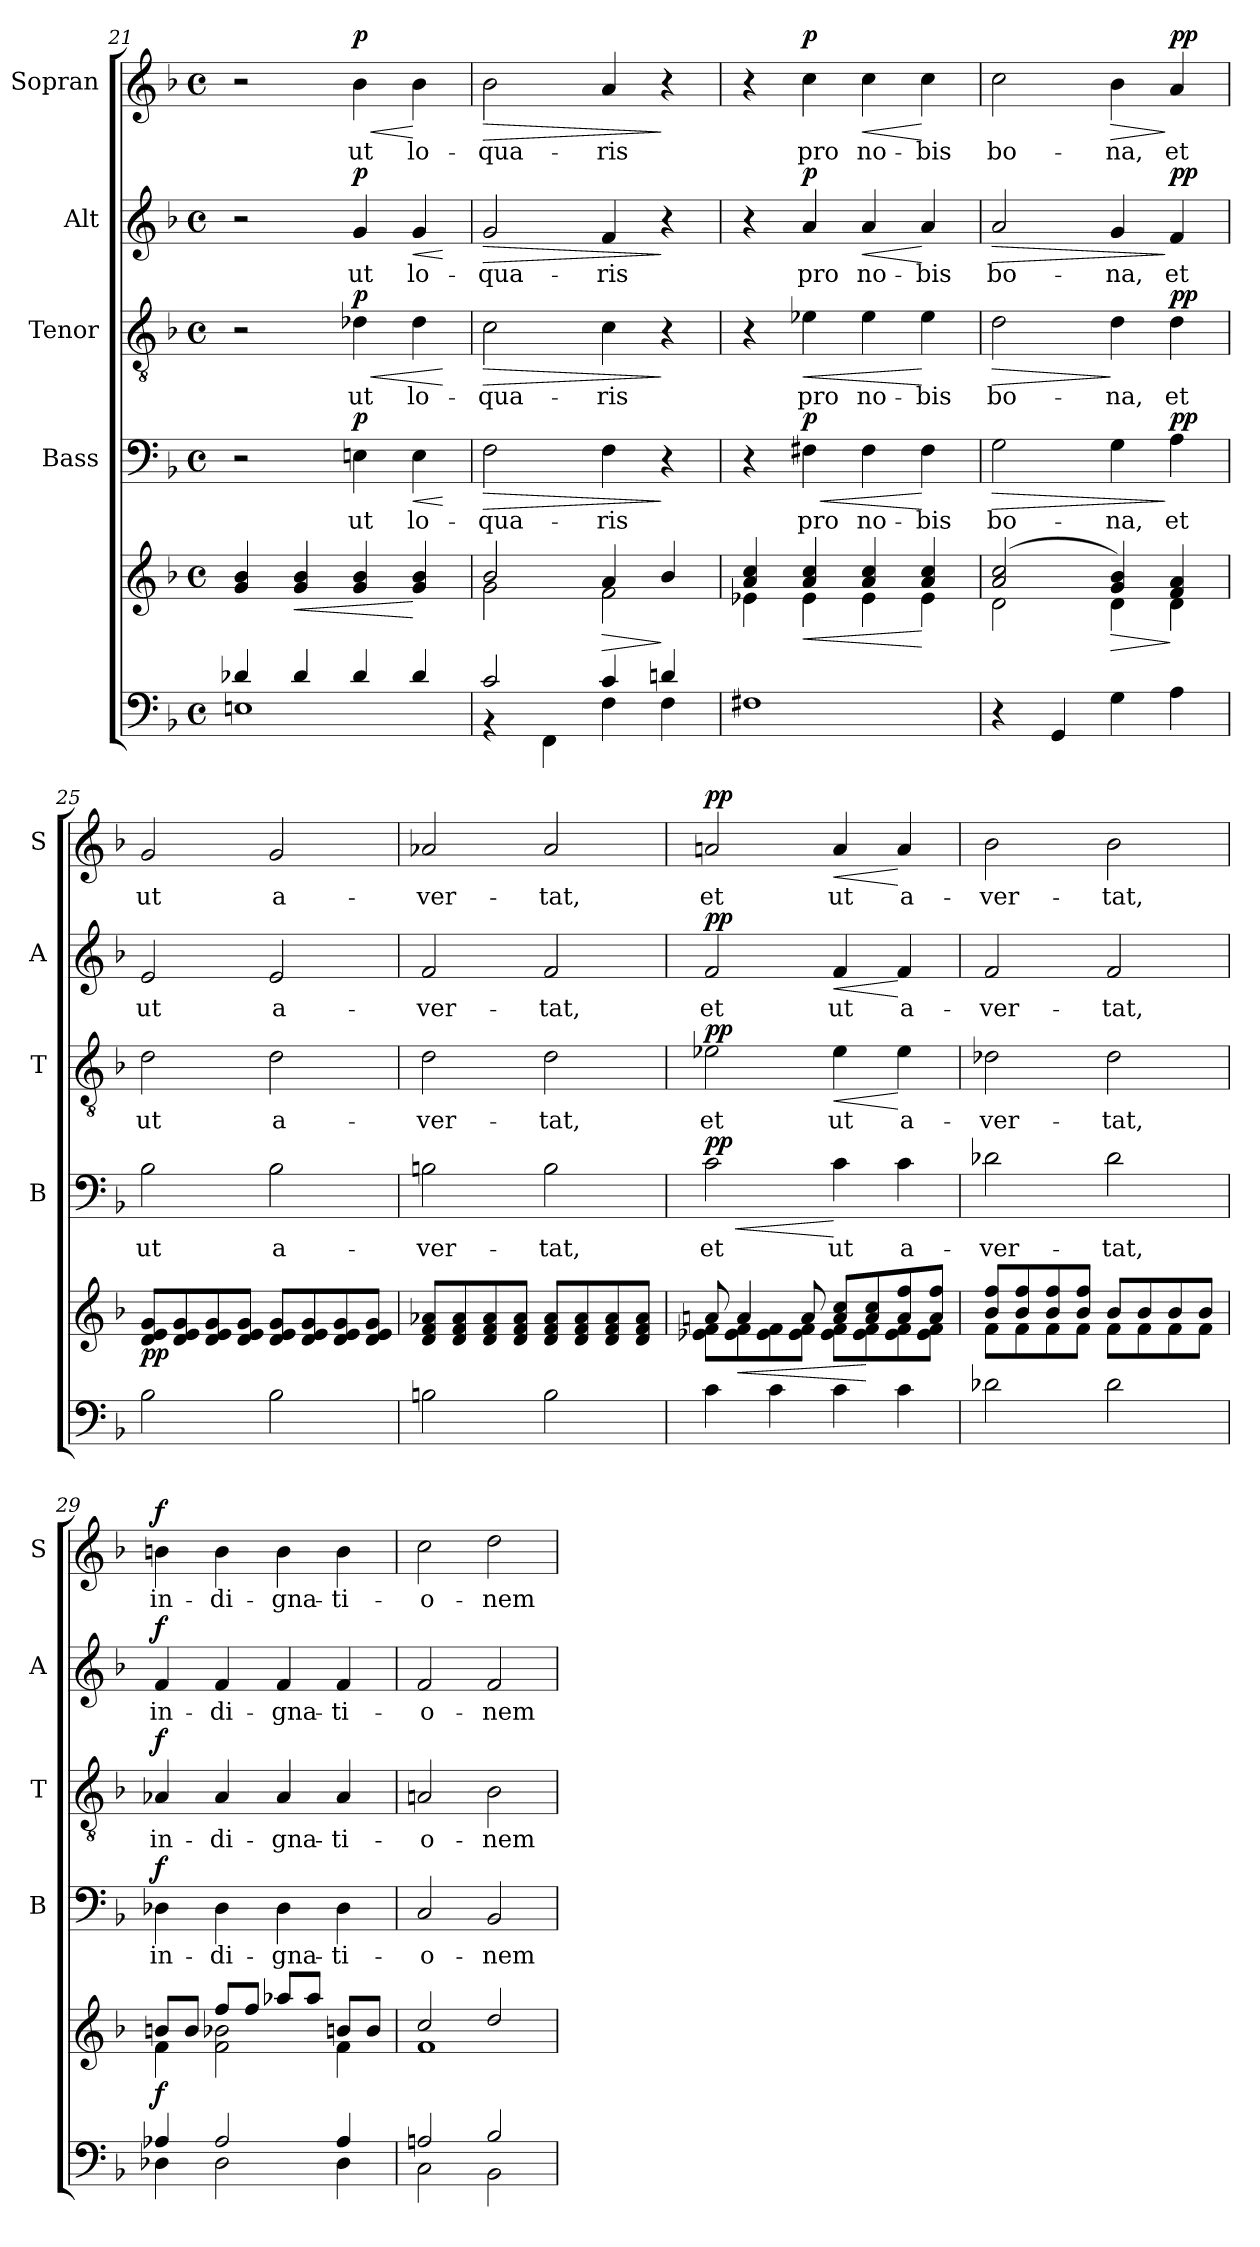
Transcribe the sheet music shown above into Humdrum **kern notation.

**kern	**kern	**dynam	**kern	**text	**dynam	**kern	**text	**dynam	**kern	**text	**dynam	**kern	**text	**dynam
*part5	*part5	*part5	*part4	*part4	*part4	*part3	*part3	*part3	*part2	*part2	*part2	*part1	*part1	*part1
*staff6	*staff5	*staff5/6	*staff4	*staff4	*staff4	*staff3	*staff3	*staff3	*staff2	*staff2	*staff2	*staff1	*staff1	*staff1
*	*	*	*I"Bass	*	*	*I"Tenor	*	*	*I"Alt	*	*	*I"Sopran	*	*
*	*	*	*I'B	*	*	*I'T	*	*	*I'A	*	*	*I'S	*	*
!!LO:LB:g=z
*clefF4	*clefG2	*	*clefF4	*	*	*clefGv2	*	*	*clefG2	*	*	*clefG2	*	*
*k[b-]	*k[b-]	*	*k[b-]	*	*	*k[b-]	*	*	*k[b-]	*	*	*k[b-]	*	*
*F:	*F:	*	*F:	*	*	*F:	*	*	*F:	*	*	*F:	*	*
*M4/4	*M4/4	*	*M4/4	*	*	*M4/4	*	*	*M4/4	*	*	*M4/4	*	*
*met(c)	*met(c)	*	*met(c)	*	*	*met(c)	*	*	*met(c)	*	*	*met(c)	*	*
=21	=21	=21	=21	=21	=21	=21	=21	=21	=21	=21	=21	=21	=21	=21
*^	*	*	*	*	*	*	*	*	*	*	*	*	*	*
4d-X/	1En	4g/ 4b-/	.	2r	.	.	2r	.	.	2r	.	.	2r	.	.
!	!	!	!LO:HP:b	!	!	!	!	!	!	!	!	!	!	!	!
4d-/	.	4g/ 4b-/	<	.	.	.	.	.	.	.	.	.	.	.	.
!	!	!	!	!	!LO:LY:b	!LO:DY:a	!	!LO:LY:b	!LO:HP:b	!	!LO:LY:b	!	!	!LO:LY:b	!LO:HP:b
!	!	!	!	!	!	!	!	!	!LO:DY:n=1:a	!	!	!LO:DY:a	!	!	!LO:DY:n=1:a
4d-/	.	4g/ 4b-/	.	4En\	ut	p	4d-X\	ut	< p	4g/	ut	p	4b-\	ut	< p
!	!	!	!	!	!LO:LY:b	!LO:HP:b	!	!LO:LY:b	!	!	!LO:LY:b	!LO:HP:b	!	!LO:LY:b	!
4d-/	.	4g/ 4b-/	[	4E\	lo-	<	4d-\	lo-	.	4g/	lo-	<	4b-\	lo-	[
*v	*v	*	*	*	*	*	*	*	*	*	*	*	*	*	*
.	.	.	.	.	[	.	.	[	.	.	[	.	.	.
=22	=22	=22	=22	=22	=22	=22	=22	=22	=22	=22	=22	=22	=22	=22
*^	*^	*	*	*	*	*	*	*	*	*	*	*	*	*
!	!	!	!	!	!	!LO:LY:b	!LO:HP:b	!	!LO:LY:b	!LO:HP:b	!	!LO:LY:b	!LO:HP:b	!	!LO:LY:b	!LO:HP:b
2c/	4rBB	2b-/	2g\	.	2F\	-qua-	>	2c\	-qua-	>	2g/	-qua-	>	2b-\	-qua-	>
.	4FF\	.	.	.	.	.	.	.	.	.	.	.	.	.	.	.
!	!	!	!	!LO:HP:b	!	!LO:LY:b	!	!	!LO:LY:b	!	!	!LO:LY:b	!	!	!LO:LY:b	!
4c/	4F\	4a/	2f\	>	4F\	-ris	.	4c\	-ris	.	4f/	-ris	.	4a/	-ris	.
4dn/	4F\	4b-/	.	]	4r	.	]	4r	.	]	4r	.	]	4r	.	]
*v	*v	*	*	*	*	*	*	*	*	*	*	*	*	*	*	*
=23	=23	=23	=23	=23	=23	=23	=23	=23	=23	=23	=23	=23	=23	=23	=23
1F#X	4a/ 4cc/	4e-X\	.	4r	.	.	4r	.	.	4r	.	.	4r	.	.
!	!	!	!LO:HP:b	!	!LO:LY:b	!LO:HP:b	!	!LO:LY:b	!LO:HP:b	!	!LO:LY:b	!	!	!LO:LY:b	!
!	!	!	!	!	!	!LO:DY:n=1:a	!	!	!	!	!	!LO:DY:a	!	!	!LO:DY:a
.	4a/ 4cc/	4e-\	<	4F#X\	pro	< p	4e-X\	pro	<	4a/	pro	p	4cc\	pro	p
!	!	!	!	!	!LO:LY:b	!	!	!LO:LY:b	!	!	!LO:LY:b	!LO:HP:b	!	!LO:LY:b	!LO:HP:b
.	4a/ 4cc/	4e-\	.	4F#\	no-	.	4e-\	no-	.	4a/	no-	<	4cc\	no-	<
!	!	!	!	!	!LO:LY:b	!	!	!LO:LY:b	!	!	!LO:LY:b	!	!	!LO:LY:b	!
.	4a/ 4cc/	4e-\	[	4F#\	-bis	[	4e-\	-bis	[	4a/	-bis	[	4cc\	-bis	[
=24	=24	=24	=24	=24	=24	=24	=24	=24	=24	=24	=24	=24	=24	=24	=24
!	!	!	!	!	!LO:LY:b	!LO:HP:b	!	!LO:LY:b	!LO:HP:b	!	!LO:LY:b	!LO:HP:b	!	!LO:LY:b	!
4r	(2a/ 2cc/	2d\	.	2G\	bo-	>	2d\	bo-	>	2a/	bo-	>	2cc\	bo-	.
4GG/	.	.	.	.	.	.	.	.	.	.	.	.	.	.	.
!	!	!	!LO:HP:b	!	!LO:LY:b	!	!	!LO:LY:b	!	!	!LO:LY:b	!	!	!LO:LY:b	!LO:HP:b
4G\	4g/ 4b-/)	4d\	>	4G\	-na,	.	4d\	-na,	]	4g/	-na,	.	4b-\	-na,	>
!	!	!	!	!	!LO:LY:b	!LO:DY:n=1:a	!	!LO:LY:b	!LO:DY:a	!	!LO:LY:b	!LO:DY:n=1:a	!	!LO:LY:b	!LO:DY:n=1:a
4A\	4f/ 4a/	4d\	]	4A\	et	] pp	4d\	et	pp	4f/	et	] pp	4a/	et	] pp
=25	=25	=25	=25	=25	=25	=25	=25	=25	=25	=25	=25	=25	=25	=25	=25
!	!	!	!LO:DY:b	!	!LO:LY:b	!	!	!LO:LY:b	!	!	!LO:LY:b	!	!	!LO:LY:b	!
*	*v	*v	*	*	*	*	*	*	*	*	*	*	*	*	*
2B-\	8d/ 8e/ 8g/L	pp	2B-\	ut	.	2d\	ut	.	2e/	ut	.	2g/	ut	.
.	8d/ 8e/ 8g/	.	.	.	.	.	.	.	.	.	.	.	.	.
.	8d/ 8e/ 8g/	.	.	.	.	.	.	.	.	.	.	.	.	.
.	8d/ 8e/ 8g/J	.	.	.	.	.	.	.	.	.	.	.	.	.
!	!	!	!	!LO:LY:b	!	!	!LO:LY:b	!	!	!LO:LY:b	!	!	!LO:LY:b	!
2B-\	8d/ 8e/ 8g/L	.	2B-\	a-	.	2d\	a-	.	2e/	a-	.	2g/	a-	.
.	8d/ 8e/ 8g/	.	.	.	.	.	.	.	.	.	.	.	.	.
.	8d/ 8e/ 8g/	.	.	.	.	.	.	.	.	.	.	.	.	.
.	8d/ 8e/ 8g/J	.	.	.	.	.	.	.	.	.	.	.	.	.
!!LO:PB:g=z
=26	=26	=26	=26	=26	=26	=26	=26	=26	=26	=26	=26	=26	=26	=26
!	!	!	!	!LO:LY:b	!	!	!LO:LY:b	!	!	!LO:LY:b	!	!	!LO:LY:b	!
2Bn\	8d/ 8f/ 8a-X/L	.	2Bn\	-ver-	.	2d\	-ver-	.	2f/	-ver-	.	2a-X/	-ver-	.
.	8d/ 8f/ 8a-/	.	.	.	.	.	.	.	.	.	.	.	.	.
.	8d/ 8f/ 8a-/	.	.	.	.	.	.	.	.	.	.	.	.	.
.	8d/ 8f/ 8a-/J	.	.	.	.	.	.	.	.	.	.	.	.	.
!	!	!	!	!LO:LY:b	!	!	!LO:LY:b	!	!	!LO:LY:b	!	!	!LO:LY:b	!
2B\	8d/ 8f/ 8a-/L	.	2B\	-tat,	.	2d\	-tat,	.	2f/	-tat,	.	2a-/	-tat,	.
.	8d/ 8f/ 8a-/	.	.	.	.	.	.	.	.	.	.	.	.	.
.	8d/ 8f/ 8a-/	.	.	.	.	.	.	.	.	.	.	.	.	.
.	8d/ 8f/ 8a-/J	.	.	.	.	.	.	.	.	.	.	.	.	.
=27	=27	=27	=27	=27	=27	=27	=27	=27	=27	=27	=27	=27	=27	=27
*	*^	*	*	*	*	*	*	*	*	*	*	*	*	*
!	!	!	!	!	!LO:LY:b	!LO:HP:b	!	!LO:LY:b	!	!	!LO:LY:b	!	!	!LO:LY:b	!
!	!	!	!	!	!	!LO:DY:n=1:a	!	!	!LO:DY:a	!	!	!LO:DY:a	!	!	!LO:DY:a
4c\	8an/	8e-X\ 8f\L	.	2c\	et	< pp	2e-X\	et	pp	2f/	et	pp	2an/	et	pp
!	!	!	!LO:HP:b	!	!	!	!	!	!	!	!	!	!	!	!
.	4a/	8e-\ 8f\	<	.	.	.	.	.	.	.	.	.	.	.	.
4c\	.	8e-\ 8f\	.	.	.	.	.	.	.	.	.	.	.	.	.
.	8a/	8e-\ 8f\J	.	.	.	.	.	.	.	.	.	.	.	.	.
!	!	!	!	!	!LO:LY:b	!	!	!LO:LY:b	!LO:HP:b	!	!LO:LY:b	!LO:HP:b	!	!LO:LY:b	!LO:HP:b
4c\	8a/ 8cc/L	8e-\ 8f\L	.	4c\	ut	[	4e-\	ut	<	4f/	ut	<	4a/	ut	<
.	8a/ 8cc/	8e-\ 8f\	[	.	.	.	.	.	.	.	.	.	.	.	.
!	!	!	!	!	!LO:LY:b	!	!	!LO:LY:b	!	!	!LO:LY:b	!	!	!LO:LY:b	!
4c\	8a/ 8ff/	8e-\ 8f\	.	4c\	a-	.	4e-\	a-	[	4f/	a-	[	4a/	a-	[
.	8a/ 8ff/J	8e-\ 8f\J	.	.	.	.	.	.	.	.	.	.	.	.	.
=28	=28	=28	=28	=28	=28	=28	=28	=28	=28	=28	=28	=28	=28	=28	=28
!	!	!	!	!	!LO:LY:b	!	!	!LO:LY:b	!	!	!LO:LY:b	!	!	!LO:LY:b	!
2d-X\	8b-/ 8ff/L	8f\L	.	2d-X\	-ver-	.	2d-X\	-ver-	.	2f/	-ver-	.	2b-\	-ver-	.
.	8b-/ 8ff/	8f\	.	.	.	.	.	.	.	.	.	.	.	.	.
.	8b-/ 8ff/	8f\	.	.	.	.	.	.	.	.	.	.	.	.	.
.	8b-/ 8ff/J	8f\J	.	.	.	.	.	.	.	.	.	.	.	.	.
!	!	!	!	!	!LO:LY:b	!	!	!LO:LY:b	!	!	!LO:LY:b	!	!	!LO:LY:b	!
2d-\	8b-/L	8f\L	.	2d-\	-tat,	.	2d-\	-tat,	.	2f/	-tat,	.	2b-\	-tat,	.
.	8b-/	8f\	.	.	.	.	.	.	.	.	.	.	.	.	.
.	8b-/	8f\	.	.	.	.	.	.	.	.	.	.	.	.	.
.	8b-/J	8f\J	.	.	.	.	.	.	.	.	.	.	.	.	.
=29	=29	=29	=29	=29	=29	=29	=29	=29	=29	=29	=29	=29	=29	=29	=29
*^	*	*	*	*	*	*	*	*	*	*	*	*	*	*	*
!	!	!	!	!LO:DY:b	!	!LO:LY:b	!LO:DY:a	!	!LO:LY:b	!LO:DY:a	!	!LO:LY:b	!LO:DY:a	!	!LO:LY:b	!LO:DY:a
4A-X/	4D-X\	8bn/L	4f\	f	4D-X\	in-	f	4A-X/	in-	f	4f/	in-	f	4bn\	in-	f
.	.	8b/J	.	.	.	.	.	.	.	.	.	.	.	.	.	.
!	!	!	!	!	!	!LO:LY:b	!	!	!LO:LY:b	!	!	!LO:LY:b	!	!	!LO:LY:b	!
2A-/	2D-\	8ff/L	2f\ 2b-\	.	4D-\	-di-	.	4A-/	-di-	.	4f/	-di-	.	4b\	-di-	.
.	.	8ff/J	.	.	.	.	.	.	.	.	.	.	.	.	.	.
!	!	!	!	!	!	!LO:LY:b	!	!	!LO:LY:b	!	!	!LO:LY:b	!	!	!LO:LY:b	!
.	.	8aa-X/L	.	.	4D-\	-gna-	.	4A-/	-gna-	.	4f/	-gna-	.	4b\	-gna-	.
.	.	8aa-/J	.	.	.	.	.	.	.	.	.	.	.	.	.	.
!	!	!	!	!	!	!LO:LY:b	!	!	!LO:LY:b	!	!	!LO:LY:b	!	!	!LO:LY:b	!
4A-/	4D-\	8b/L	4f\	.	4D-\	-ti-	.	4A-/	-ti-	.	4f/	-ti-	.	4b\	-ti-	.
.	.	8b/J	.	.	.	.	.	.	.	.	.	.	.	.	.	.
=30	=30	=30	=30	=30	=30	=30	=30	=30	=30	=30	=30	=30	=30	=30	=30	=30
!	!	!	!	!	!	!LO:LY:b	!	!	!LO:LY:b	!	!	!LO:LY:b	!	!	!LO:LY:b	!
2An/	2C\	2cc/	1f	.	2C/	-o-	.	2An/	-o-	.	2f/	-o-	.	2cc\	-o-	.
!	!	!	!	!	!	!LO:LY:b	!	!	!LO:LY:b	!	!	!LO:LY:b	!	!	!LO:LY:b	!
2B-/	2BB-\	2dd/	.	.	2BB-/	-nem	.	2B-\	-nem	.	2f/	-nem	.	2dd\	-nem	.
*v	*v	*	*	*	*	*	*	*	*	*	*	*	*	*	*	*
*	*v	*v	*	*	*	*	*	*	*	*	*	*	*	*	*
=	=	=	=	=	=	=	=	=	=	=	=	=	=	=
*-	*-	*-	*-	*-	*-	*-	*-	*-	*-	*-	*-	*-	*-	*-
